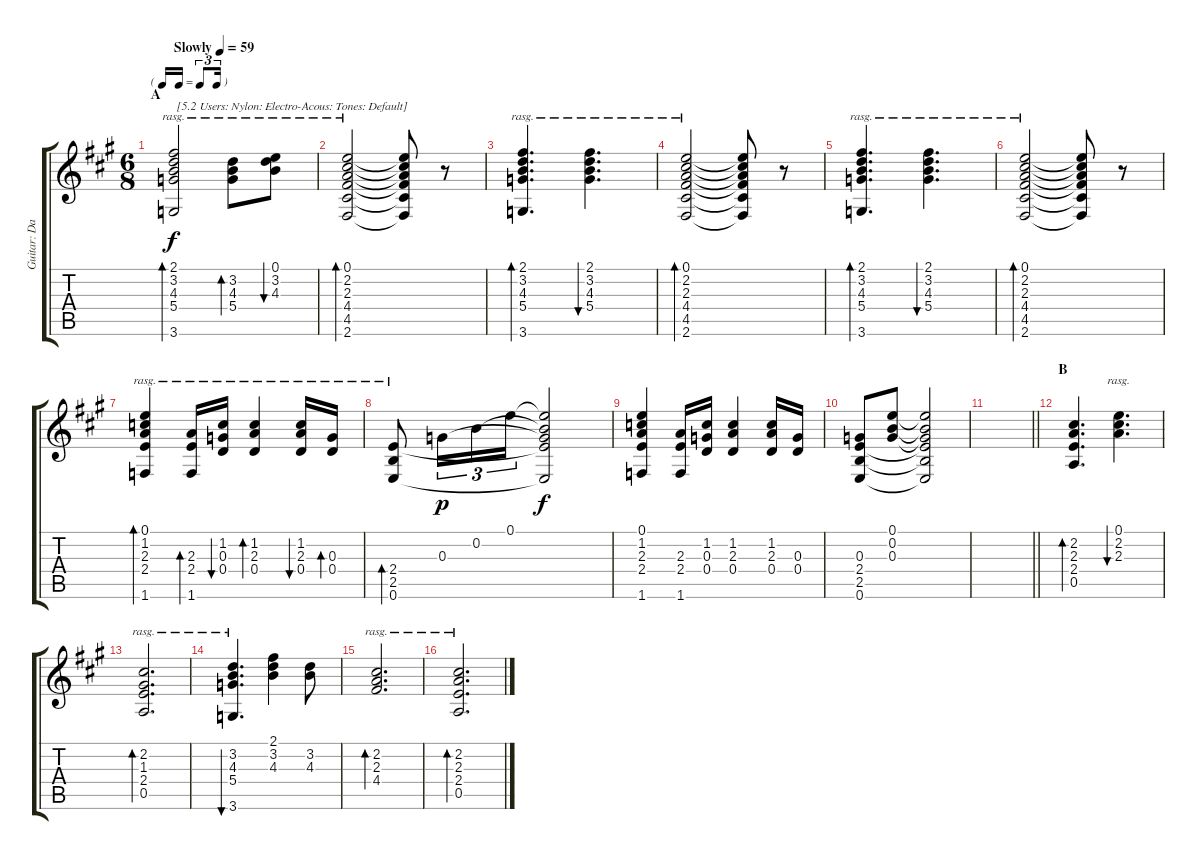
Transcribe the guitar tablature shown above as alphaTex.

\track ("Guitar: David Gilmour" "Guitar: Da") {instrument acousticguitarnylon}
\staff {score tabs}
\tuning (E4 B3 G3 D3 A2 E2) {hide}
\ts (6 8)
\tf triplet16th
\section ("" "A")
\tempo (59 "Slowly")
\clef g2
\ks a
(2.1 3.2 4.3 5.4 3.6).2{bd 120 rasg ii txt " [5.2 Users: Nylon: Electro-Acous: Tones: Default]" dy f instrument acousticguitarnylon} (3.2 4.3 5.4).8{bd 480 rasg ii} (0.1 3.2 4.3).8{bu 120 rasg ii} |
(0.1 2.2 2.3 4.4 4.5 2.6).2{bd 120 rasg ii} (0.1{t} 2.2{t} 2.3{t} 4.4{t} 4.5{t} 2.6{t}).8 r.8 |
(2.1 3.2 4.3 5.4 3.6).4{d bd 120 rasg ii} (2.1 3.2 4.3 5.4).4{d bu 120 rasg ii} |
(0.1 2.2 2.3 4.4 4.5 2.6).2{bd 120 rasg ii} (0.1{t} 2.2{t} 2.3{t} 4.4{t} 4.5{t} 2.6{t}).8 r.8 |
(2.1 3.2 4.3 5.4 3.6).4{d bd 120 rasg ii} (2.1 3.2 4.3 5.4).4{d bu 120 rasg ii} |
(0.1 2.2 2.3 4.4 4.5 2.6).2{bd 120 rasg ii} (0.1{t} 2.2{t} 2.3{t} 4.4{t} 4.5{t} 2.6{t}).8 r.8 |
(0.1 1.2 2.3 2.4 1.6).4{bd 120 rasg ii} (2.3 2.4 1.6).16{bd 120 rasg ii} (1.2 0.3 0.4).16{bu 120 rasg ii} (1.2 2.3 0.4).4{bd 120 rasg ii} (1.2 2.3 0.4).16{bu 120 rasg ii} (0.3 0.4).16{bd 120 rasg ii} |
(2.4 2.5 0.6).8{bd 120 rasg ii} 0.3.16{tu (3 2) dy p} 0.2.16{tu (3 2)} 0.1.16{tu (3 2)} (0.1{t} 0.2{t} 0.3{t} 2.4{t} 0.6{t}).2{dy f} |
(0.1 1.2 2.3 2.4 1.6).4 (2.3 2.4 1.6).16 (1.2 0.3 0.4).16 (1.2 2.3 0.4).4 (1.2 2.3 0.4).16 (0.3 0.4).16 |
(0.3 2.4 2.5 0.6).8 (0.1 0.2 0.3).8 (0.1{t} 0.2{t} 0.3{t} 2.4{t} 2.5{t} 0.6{t}).2 |
\barLineRight lightlight
|
\section ("" "B")
(2.2 2.3 2.4 0.5).4{d bd 60} (0.1 2.2 2.3).4{d bu 120 rasg ii} |
(2.2 1.3 2.4 0.5).2{d bd 120 rasg ii} |
(3.2 4.3 5.4 3.6).4{d bu 120 rasg ii} (2.1 3.2 4.3).4 (3.2 4.3).8 |
(2.2 2.3 4.4).2{d bd 120 rasg ii} |
(2.2 2.3 2.4 0.5).2{d bd 120 rasg ii}
